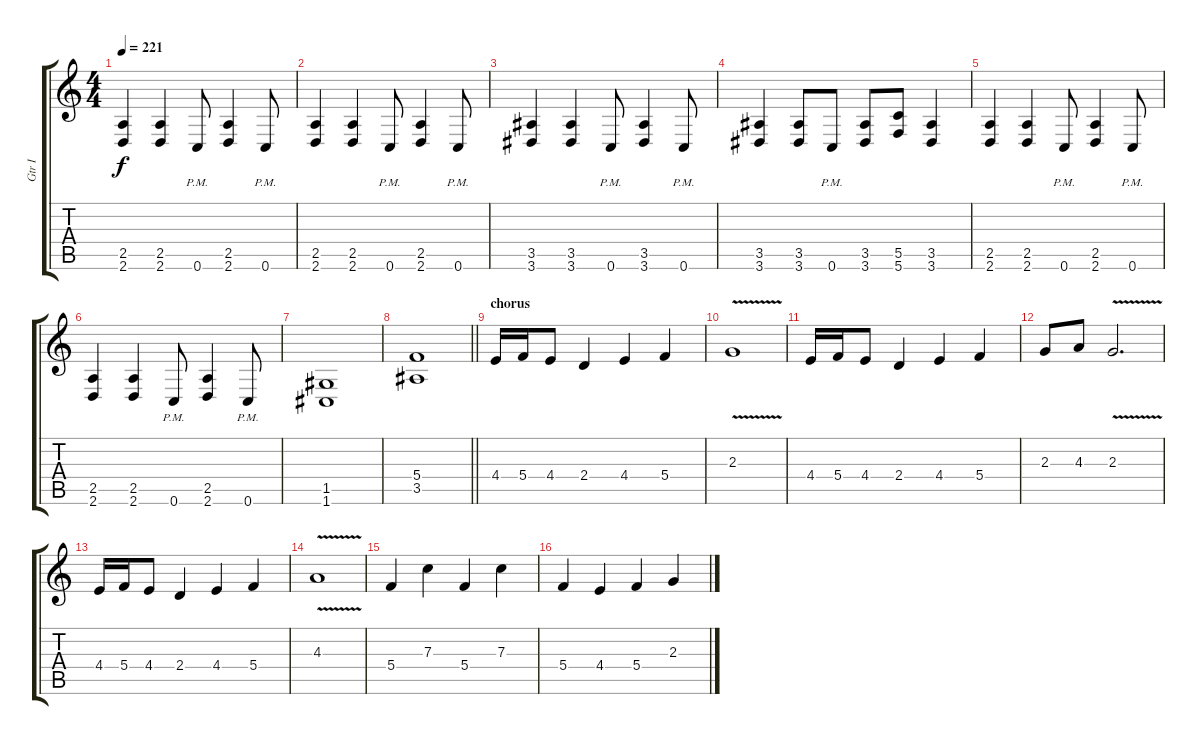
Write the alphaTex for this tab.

\track ("Gtr I" "Gtr I") {instrument distortionguitar}
\staff {score tabs}
\tuning (D4 A3 F3 C3 G2 C2) {hide}
\ts (4 4)
\tempo 221
\clef g2
\ks c
(2.5 2.6).4{dy f} (2.5 2.6).4 0.6{pm}.8 (2.5 2.6).4 0.6{pm}.8 |
(2.5 2.6).4 (2.5 2.6).4 0.6{pm}.8 (2.5 2.6).4 0.6{pm}.8 |
(3.5 3.6).4 (3.5 3.6).4 0.6{pm}.8 (3.5 3.6).4 0.6{pm}.8 |
(3.5 3.6).4 (3.5 3.6).8 0.6{pm}.8 (3.5 3.6).8 (5.5 5.6).8 (3.5 3.6).4 |
(2.5 2.6).4 (2.5 2.6).4 0.6{pm}.8 (2.5 2.6).4 0.6{pm}.8 |
(2.5 2.6).4 (2.5 2.6).4 0.6{pm}.8 (2.5 2.6).4 0.6{pm}.8 |
(1.5 1.6).1 |
\barLineRight lightlight
(5.4 3.5).1 |
\section ("" "chorus")
4.4.16 5.4.16 4.4.8 2.4.4 4.4.4 5.4.4 |
2.3{v}.1 |
4.4.16 5.4.16 4.4.8 2.4.4 4.4.4 5.4.4 |
2.3.8 4.3.8 2.3{v}.2{d} |
4.4.16 5.4.16 4.4.8 2.4.4 4.4.4 5.4.4 |
4.3{v}.1 |
5.4.4 7.3.4 5.4.4 7.3.4 |
5.4.4 4.4.4 5.4.4 2.3.4
